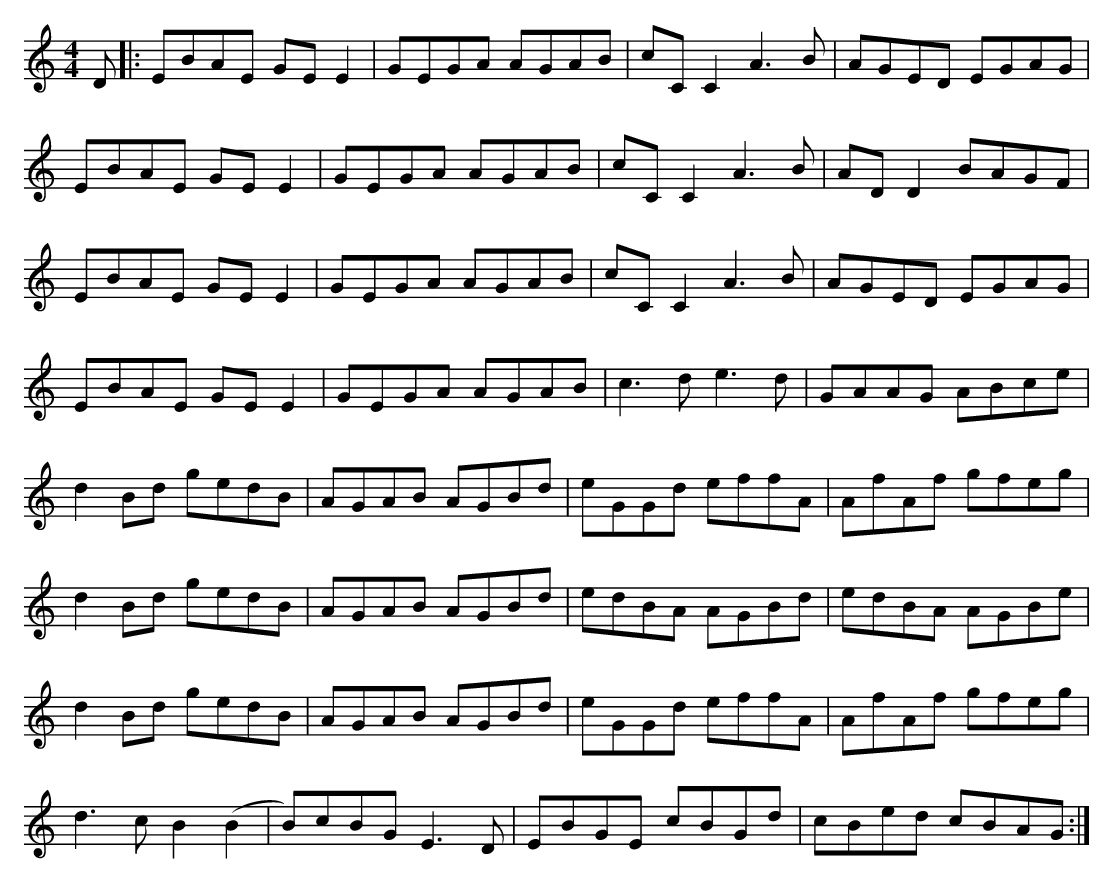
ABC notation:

X:1
M:4/4
K:Gmix
D|:EBAE GEE2|GEGA AGAB|cCC2A3B|AGED EGAG|
EBAE GEE2|GEGA AGAB|cCC2A3B|ADD2 BAGF|
EBAE GEE2|GEGA AGAB|cCC2A3B|AGED EGAG|
EBAE GEE2|GEGA AGAB|c3de3d|GAAG ABce|
d2Bd gedB|AGAB AGBd|eGGd effA|AfAf gfeg|
d2Bd gedB|AGAB AGBd|edBA AGBd|edBA AGBe|
d2Bd gedB|AGAB AGBd|eGGd effA|AfAf gfeg|
d3cB2(B2|B)cBGE3D|EBGE cBGd|cBed cBAG:|
